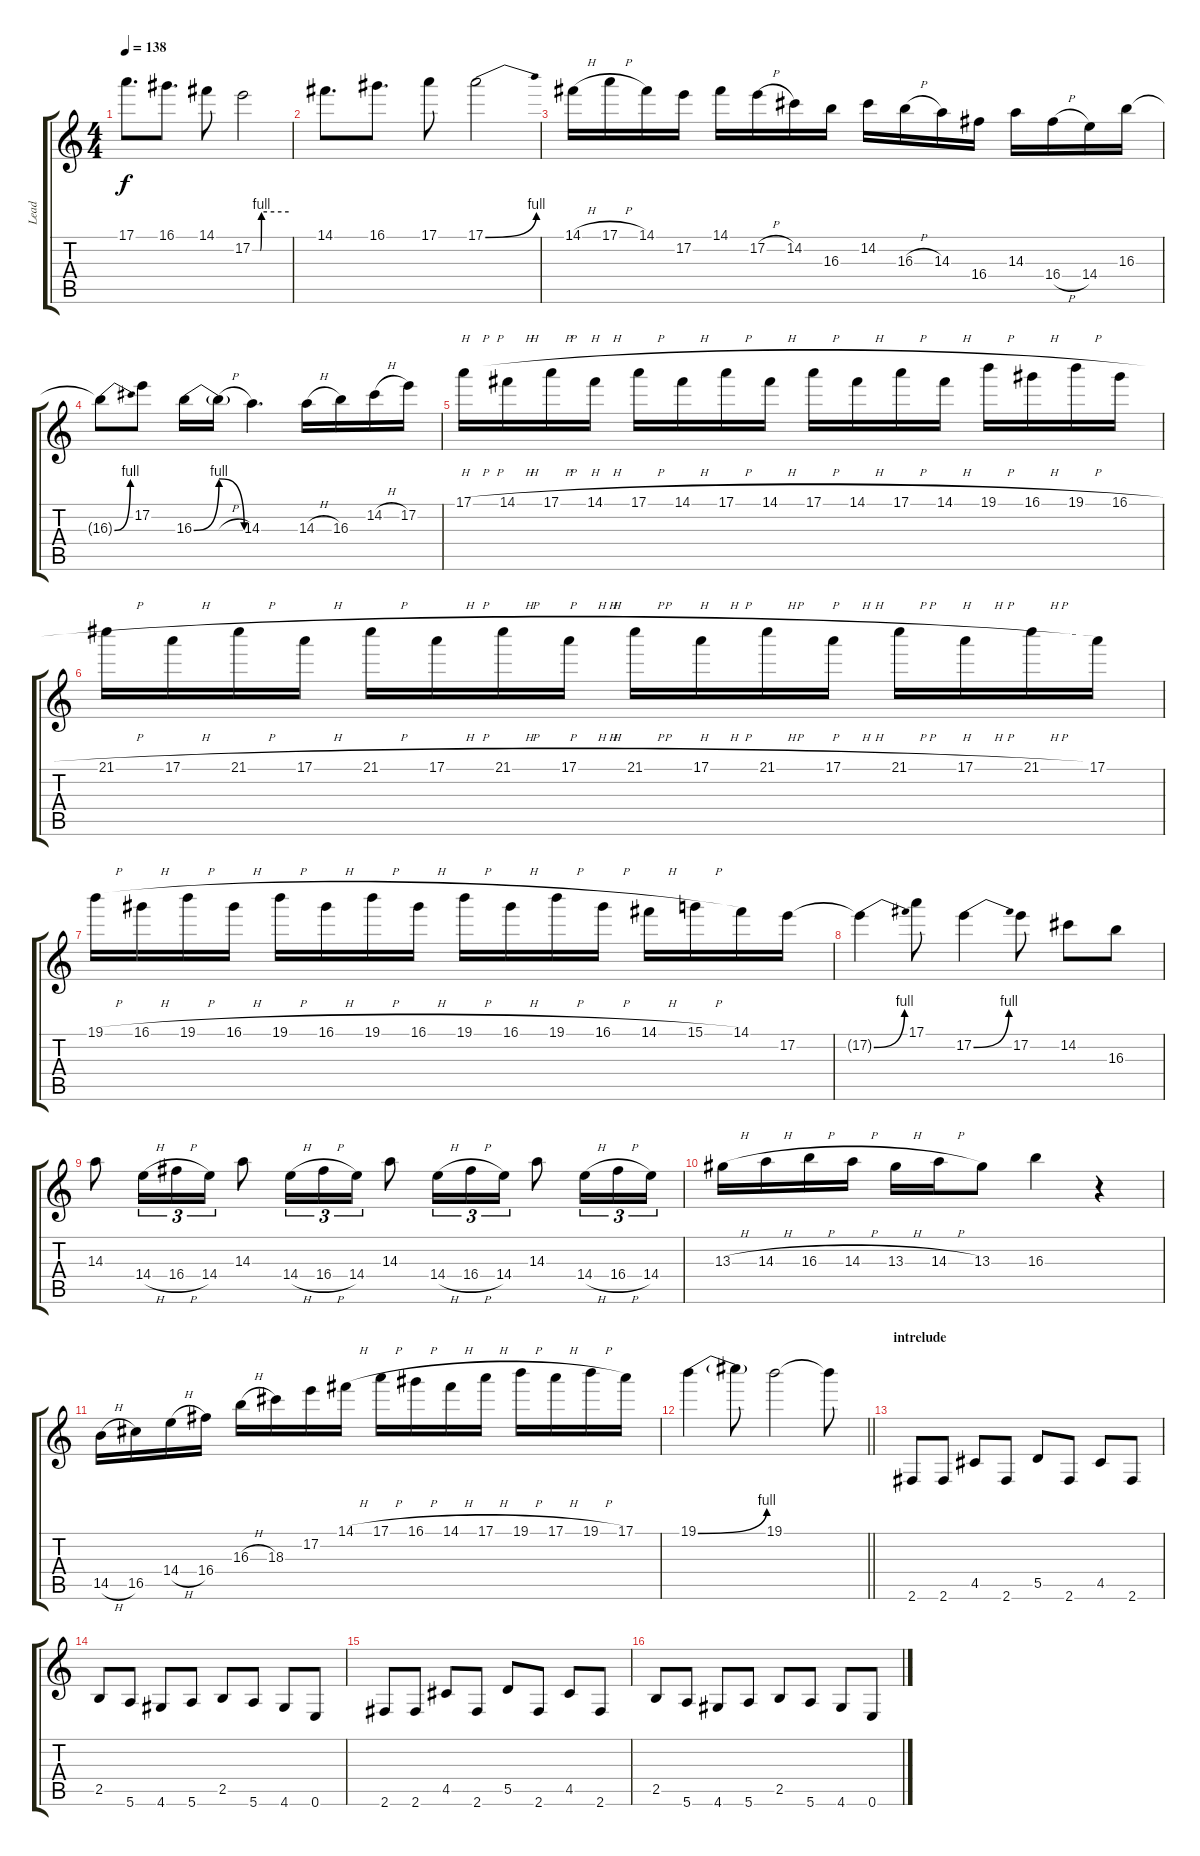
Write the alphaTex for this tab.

\track ("Lead" "Lead") {instrument distortionguitar}
\staff {score tabs}
\tuning (E4 B3 G3 D3 A2 E2) {hide}
\ts (4 4)
\tempo 138
\clef g2
\ks c
17.1.8{d dy f} 16.1.8{d} 14.1.8 17.2{be (custom 0 0 13 0 15 4 60 4)}.2 |
14.1.8{d} 16.1.8{d} 17.1.8 17.1{be (bend 0 0 60 4)}.2 |
14.1{h}.16 17.1{h}.16 14.1.16 17.2.16 14.1.16 17.2{h}.16 14.2.16 16.3.16 14.2.16 16.3{h}.16 14.3.16 16.4.16 14.3.16 16.4{h}.16 14.4.16 16.3.16 |
16.3{be (bend 0 0 60 4) t}.8 17.2.8 16.3{be (bendrelease 0 0 15 4 30 4 60 0)}.16 16.3{h t}.16 14.3.4{d} 14.3{h}.16 16.3.16 14.2{h}.16 17.2.16 |
17.1{h}.16 14.1{h}.16 17.1{h}.16 14.1{h}.16 17.1{h}.16 14.1{h}.16 17.1{h}.16 14.1{h}.16 17.1{h}.16 14.1{h}.16 17.1{h}.16 14.1{h}.16 19.1{h}.16 16.1{h}.16 19.1{h}.16 16.1{h}.16 |
21.1{h}.16 17.1{h}.16 21.1{h}.16 17.1{h}.16 21.1{h}.16 17.1{h}.16 21.1{h}.16 17.1{h}.16 21.1{h}.16 17.1{h}.16 21.1{h}.16 17.1{h}.16 21.1{h}.16 17.1{h}.16 21.1{h}.16 17.1.16 |
19.1{h}.16 16.1{h}.16 19.1{h}.16 16.1{h}.16 19.1{h}.16 16.1{h}.16 19.1{h}.16 16.1{h}.16 19.1{h}.16 16.1{h}.16 19.1{h}.16 16.1{h}.16 14.1{h}.16 15.1{h}.16 14.1.16 17.2.16 |
17.2{be (bend 0 0 60 4) t}.4 17.1.8 17.2{be (bend 0 0 60 4)}.4 17.2.8 14.2.8 16.3.8 |
14.3.8 14.4{h}.16{tu (3 2)} 16.4{h}.16{tu (3 2)} 14.4.16{tu (3 2)} 14.3.8 14.4{h}.16{tu (3 2)} 16.4{h}.16{tu (3 2)} 14.4.16{tu (3 2)} 14.3.8 14.4{h}.16{tu (3 2)} 16.4{h}.16{tu (3 2)} 14.4.16{tu (3 2)} 14.3.8 14.4{h}.16{tu (3 2)} 16.4{h}.16{tu (3 2)} 14.4.16{tu (3 2)} |
13.3{h}.16 14.3{h}.16 16.3{h}.16 14.3{h}.16 13.3{h}.16 14.3{h}.16 13.3.8 16.3.4 r.4 |
14.5{h}.16 16.5.16 14.4{h}.16 16.4.16 16.3{h}.16 18.3.16 17.2.16 14.1{h}.16 17.1{h}.16 16.1{h}.16 14.1{h}.16 17.1{h}.16 19.1{h}.16 17.1{h}.16 19.1{h}.16 17.1.16 |
\barLineRight lightlight
19.1{be (bend 0 0 60 4)}.4 19.1{t}.8 19.1.2 19.1{t}.8 |
\section ("" "intrelude")
2.6.8 2.6.8 4.5.8 2.6.8 5.5.8 2.6.8 4.5.8 2.6.8 |
2.5.8 5.6.8 4.6.8 5.6.8 2.5.8 5.6.8 4.6.8 0.6.8 |
2.6.8 2.6.8 4.5.8 2.6.8 5.5.8 2.6.8 4.5.8 2.6.8 |
2.5.8 5.6.8 4.6.8 5.6.8 2.5.8 5.6.8 4.6.8 0.6.8
